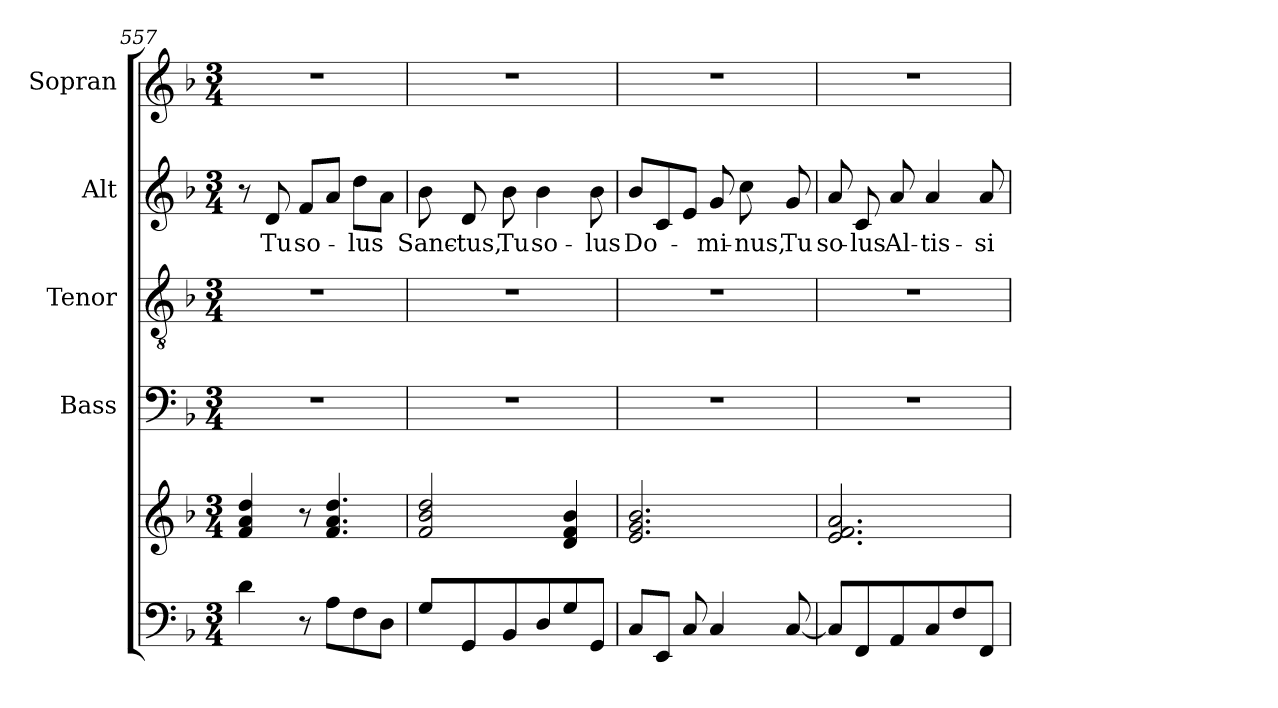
**kern	**kern	**kern	**kern	**kern	**text	**kern
*part5	*part5	*part4	*part3	*part2	*part2	*part1
*staff6	*staff5	*staff4	*staff3	*staff2	*staff2	*staff1
*	*	*I"Bass	*I"Tenor	*I"Alt	*	*I"Sopran
*	*	*I'B.	*I'T.	*I'A.	*	*I'S.
*clefF4	*clefG2	*clefF4	*clefGv2	*clefG2	*	*clefG2
*k[b-]	*k[b-]	*k[b-]	*k[b-]	*k[b-]	*	*k[b-]
*F:	*F:	*F:	*F:	*F:	*	*F:
*M3/4	*M3/4	*M3/4	*M3/4	*M3/4	*	*M3/4
=557	=557	=557	=557	=557	=557	=557
4d\	4f/ 4a/ 4dd/	2.r	2.r	8r	.	2.r
!	!	!	!	!	!LO:LY:b	!
.	.	.	.	8d/	Tu	.
!	!	!	!	!	!LO:LY:b	!
8r	8r	.	.	8f/L	so-	.
8A\L	4.f/ 4.a/ 4.dd/	.	.	8a/J	.	.
!	!	!	!	!	!LO:LY:b	!
8F\	.	.	.	8dd\L	-lus	.
8D\J	.	.	.	8a\J	.	.
=558	=558	=558	=558	=558	=558	=558
!	!	!	!	!	!LO:LY:b	!
8G/L	2f/ 2b-/ 2dd/	2.r	2.r	8b-\	Sanc-	2.r
!	!	!	!	!	!LO:LY:b	!
8GG/	.	.	.	8d/	-tus,	.
!	!	!	!	!	!LO:LY:b	!
8BB-/	.	.	.	8b-\	Tu	.
!	!	!	!	!	!LO:LY:b	!
8D/	.	.	.	4b-\	so-	.
8G/	4d/ 4f/ 4b-/	.	.	.	.	.
!	!	!	!	!	!LO:LY:b	!
8GG/J	.	.	.	8b-\	-lus	.
=559	=559	=559	=559	=559	=559	=559
!	!	!	!	!	!LO:LY:b	!
8C/L	2.e/ 2.g/ 2.b-/	2.r	2.r	8b-/L	Do-	2.r
8EE/J	.	.	.	8c/	.	.
8C/	.	.	.	8e/J	.	.
!	!	!	!	!	!LO:LY:b	!
4C/	.	.	.	8g/	-mi-	.
!	!	!	!	!	!LO:LY:b	!
.	.	.	.	8cc\	-nus,	.
!	!	!	!	!	!LO:LY:b	!
[8C/	.	.	.	8g/	Tu	.
!!LO:PB:g=z
=560	=560	=560	=560	=560	=560	=560
!	!	!	!	!	!LO:LY:b	!
8C/L]	2.e/ 2.f/ 2.a/	2.r	2.r	8a/	so-	2.r
!	!	!	!	!	!LO:LY:b	!
8FF/	.	.	.	8c/	-lus	.
!	!	!	!	!	!LO:LY:b	!
8AA/	.	.	.	8a/	Al-	.
!	!	!	!	!	!LO:LY:b	!
8C/	.	.	.	4a/	-tis-	.
8F/	.	.	.	.	.	.
!	!	!	!	!	!LO:LY:b	!
8FF/J	.	.	.	8a/	-si-	.
=	=	=	=	=	=	=
*-	*-	*-	*-	*-	*-	*-
